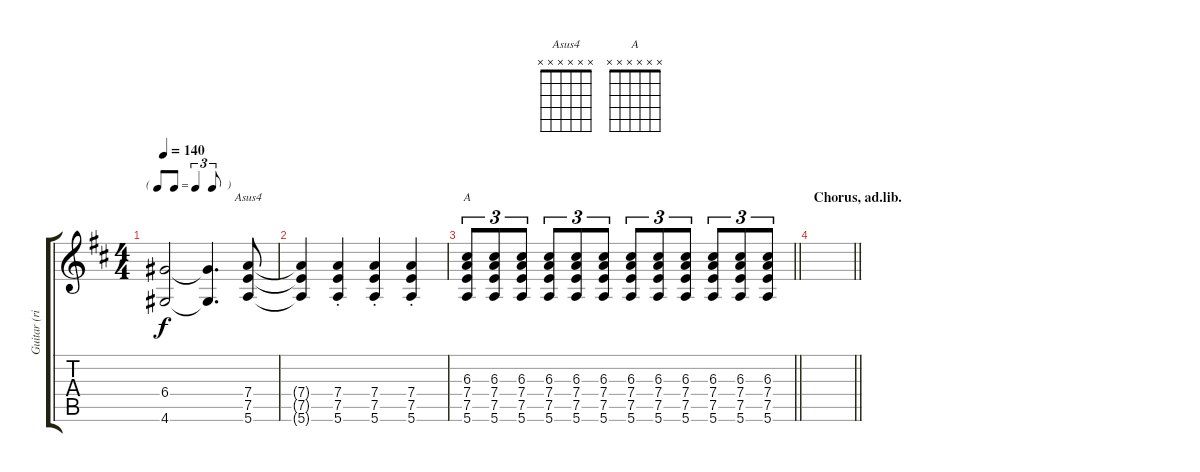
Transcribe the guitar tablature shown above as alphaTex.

\track ("Guitar (right)" "Guitar (ri") {instrument overdrivenguitar}
\staff {score tabs}
\tuning (E4 B3 G3 D3 A2 E2) {hide}
\chord ("Asus4" x x x x x x)
\chord ("A" x x x x x x)
\ts (4 4)
\tf triplet8th
\tempo 140
\clef g2
\ks d
(6.4{t} 4.6{t}).2{dy f} (6.4{t} 4.6{t}).4{d} (7.4 7.5 5.6).8{ch "Asus4"} |
(7.4{t} 7.5{t} 5.6{t}).4 (7.4{st} 7.5{st} 5.6{st}).4 (7.4{st} 7.5{st} 5.6{st}).4 (7.4{st} 7.5{st} 5.6{st}).4 |
\barLineRight lightlight
(6.3 7.4 7.5 5.6).8{tu (3 2) ch "A"} (6.3 7.4 7.5 5.6).8{tu (3 2)} (6.3 7.4 7.5 5.6).8{tu (3 2)} (6.3 7.4 7.5 5.6).8{tu (3 2)} (6.3 7.4 7.5 5.6).8{tu (3 2)} (6.3 7.4 7.5 5.6).8{tu (3 2)} (6.3 7.4 7.5 5.6).8{tu (3 2)} (6.3 7.4 7.5 5.6).8{tu (3 2)} (6.3 7.4 7.5 5.6).8{tu (3 2)} (6.3 7.4 7.5 5.6).8{tu (3 2)} (6.3 7.4 7.5 5.6).8{tu (3 2)} (6.3 7.4 7.5 5.6).8{tu (3 2)} |
\section ("" "Chorus, ad.lib.")
\barLineRight lightlight
